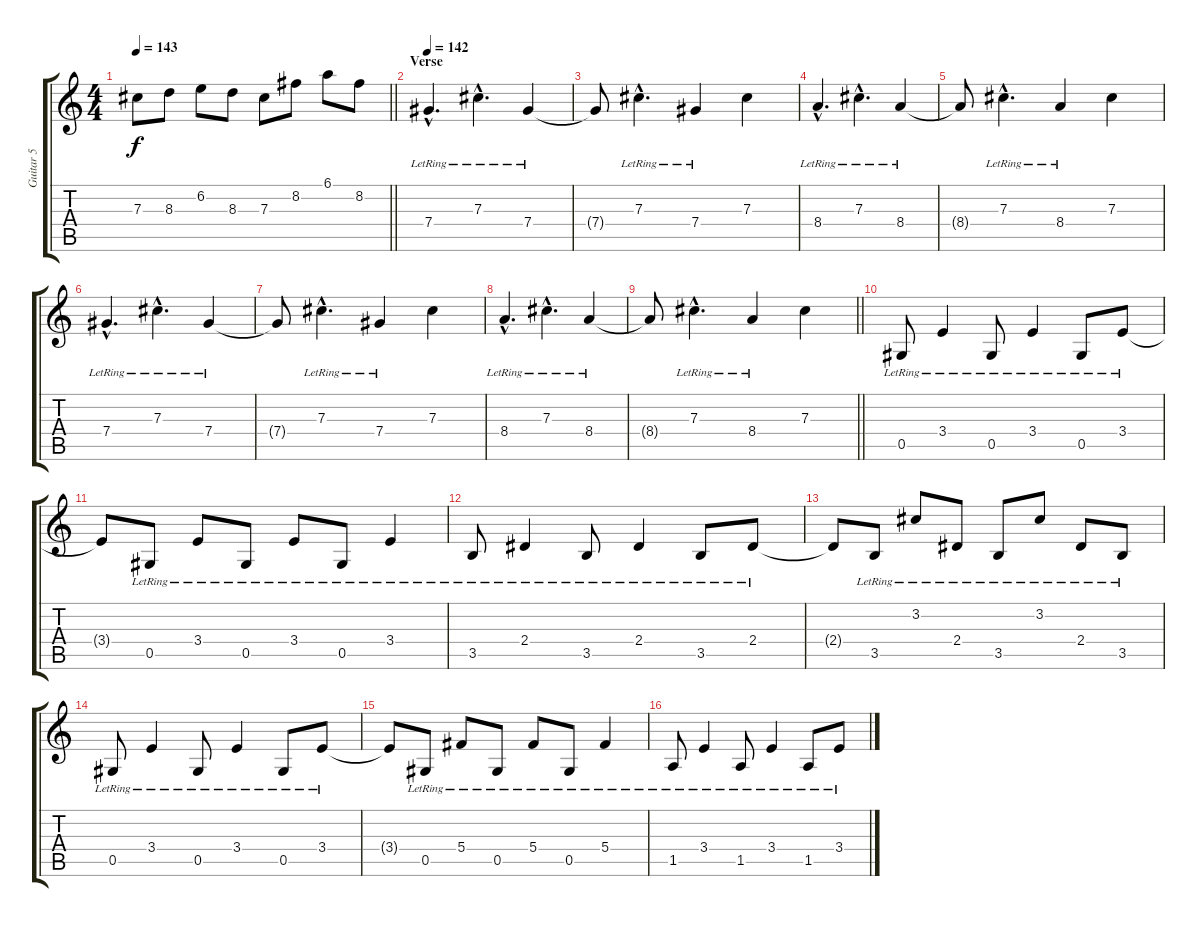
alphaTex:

\track ("Guitar 5" "Guitar 5") {instrument electricguitarmuted}
\staff {score tabs}
\tuning (Eb4 Bb3 Gb3 Db3 Ab2 Db2) {hide}
\ts (4 4)
\tempo 143
\clef g2
\barLineRight lightlight
\ks c
7.3.8{dy f} 8.3.8 6.2.8 8.3.8 7.3.8 8.2.8 6.1.8 8.2.8 |
\section ("" "Verse")
\tempo 142
7.4{hac lr}.4{d volume 7 instrument electricguitarmuted} 7.3{hac lr}.4{d} 7.4{lr}.4 |
7.4{t}.8 7.3{hac lr}.4{d} 7.4{lr}.4 7.3.4 |
8.4{hac lr}.4{d} 7.3{hac lr}.4{d} 8.4{lr}.4 |
8.4{t}.8 7.3{hac lr}.4{d} 8.4{lr}.4 7.3.4 |
7.4{hac lr}.4{d} 7.3{hac lr}.4{d} 7.4{lr}.4 |
7.4{t}.8 7.3{hac lr}.4{d} 7.4{lr}.4 7.3.4 |
8.4{hac lr}.4{d} 7.3{hac lr}.4{d} 8.4{lr}.4 |
\barLineRight lightlight
8.4{t}.8 7.3{hac lr}.4{d} 8.4{lr}.4 7.3.4 |
\section ("" "")
0.5{lr}.8{volume 8 instrument electricguitarmuted} 3.4{lr}.4 0.5{lr}.8 3.4{lr}.4 0.5{lr}.8 3.4{lr}.8 |
3.4{t}.8 0.5{lr}.8 3.4{lr}.8 0.5{lr}.8 3.4{lr}.8 0.5{lr}.8 3.4{lr}.4 |
3.5{lr}.8 2.4{lr}.4 3.5{lr}.8 2.4{lr}.4 3.5{lr}.8 2.4{lr}.8 |
2.4{t}.8 3.5{lr}.8 3.2{lr}.8 2.4{lr}.8 3.5{lr}.8 3.2{lr}.8 2.4{lr}.8 3.5{lr}.8 |
0.5{lr}.8 3.4{lr}.4 0.5{lr}.8 3.4{lr}.4 0.5{lr}.8 3.4{lr}.8 |
3.4{t}.8 0.5{lr}.8 5.4{lr}.8 0.5{lr}.8 5.4{lr}.8 0.5{lr}.8 5.4{lr}.4 |
1.5{lr}.8 3.4{lr}.4 1.5{lr}.8 3.4{lr}.4 1.5{lr}.8 3.4{lr}.8
